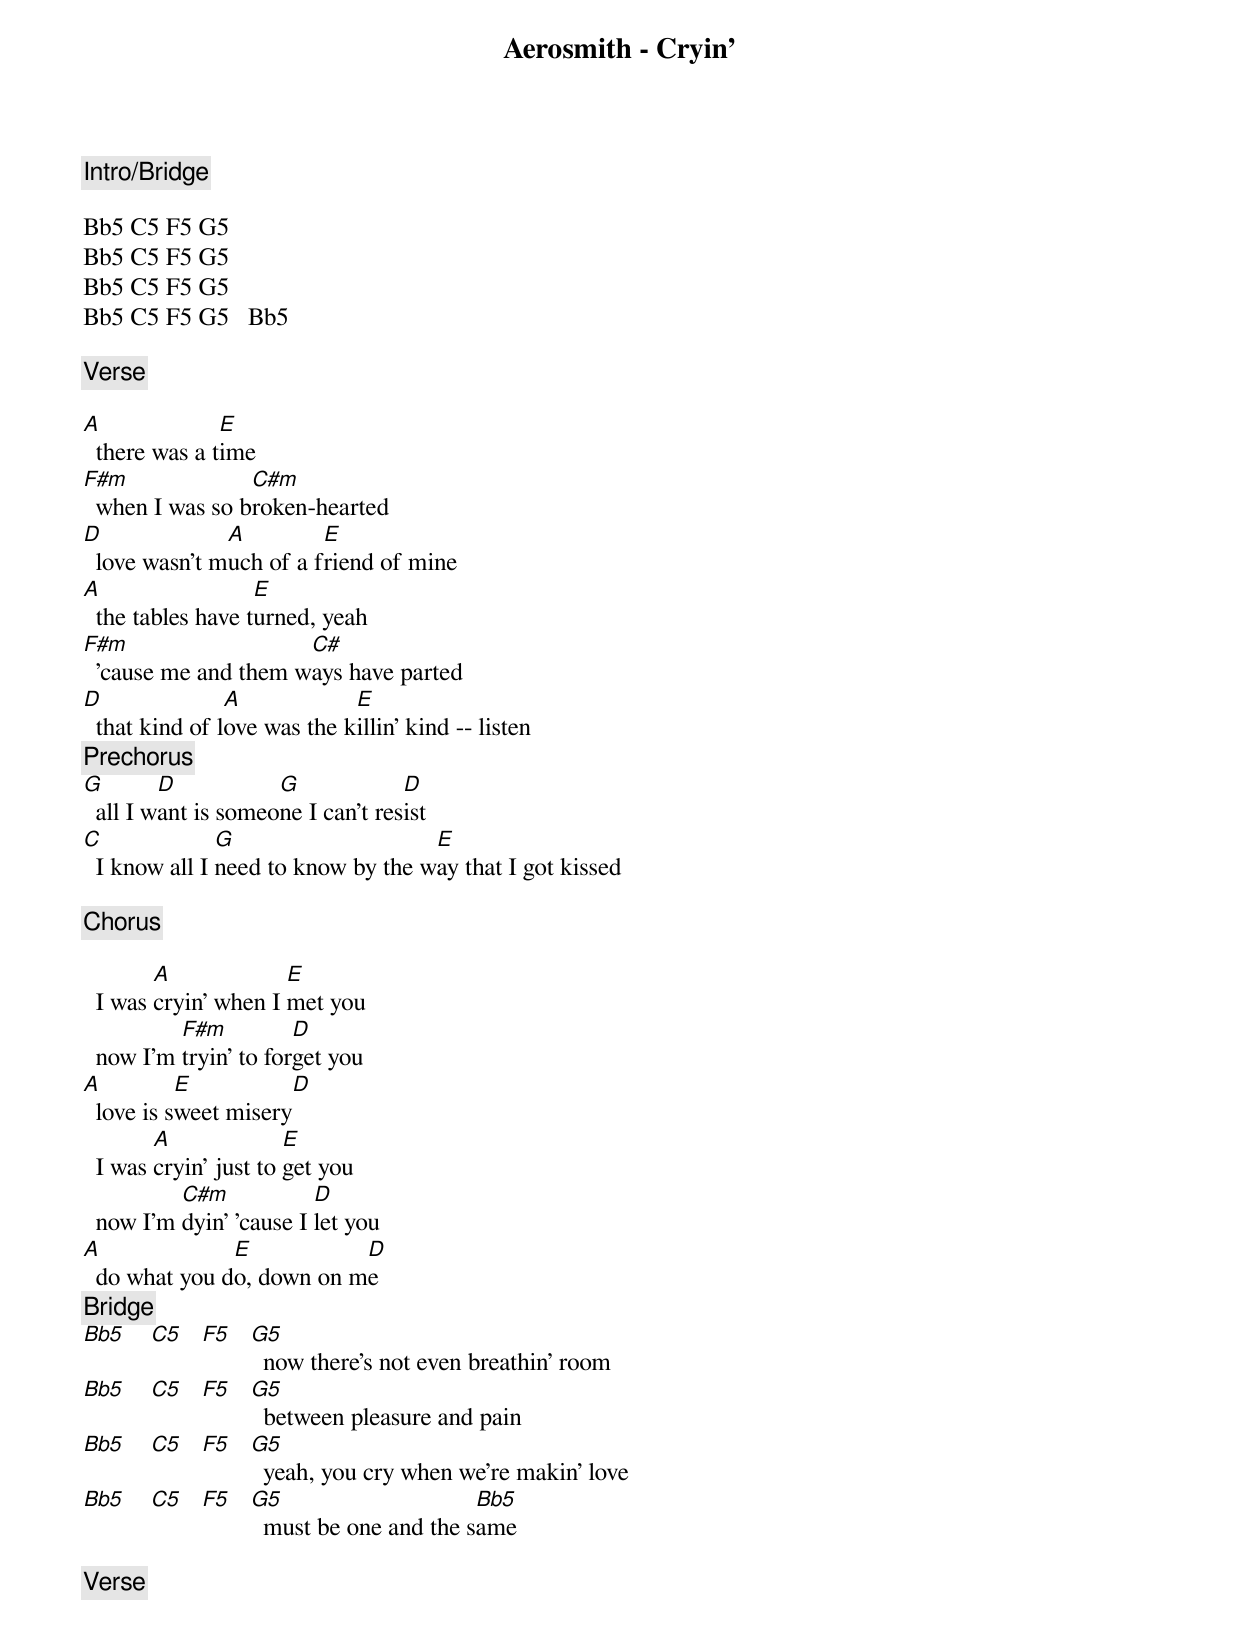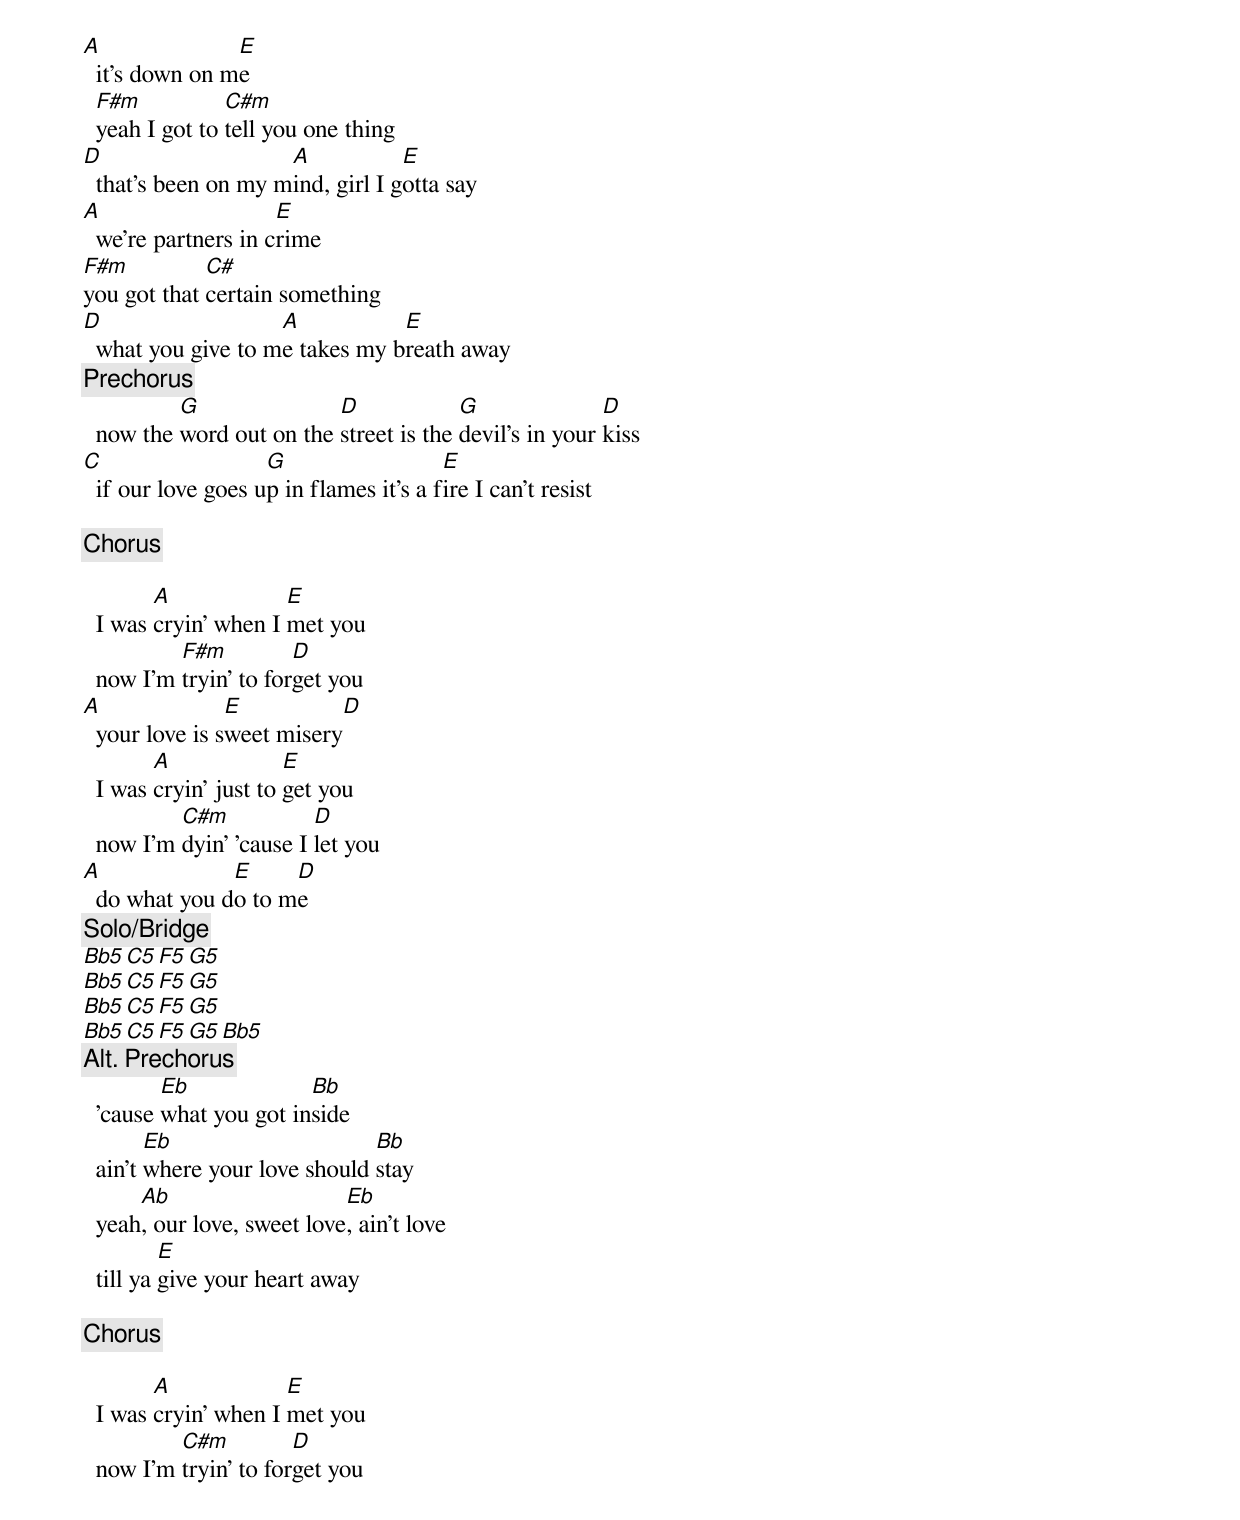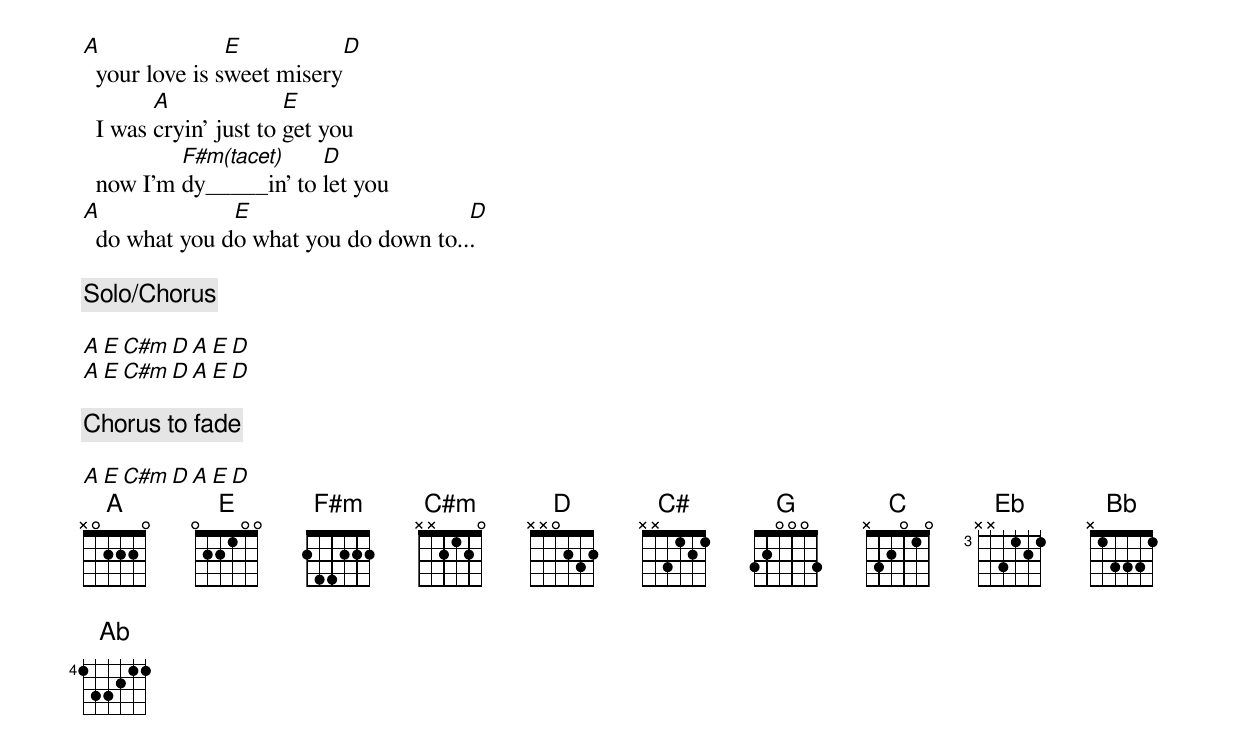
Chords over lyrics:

Aerosmith - Cryin'

[Intro/Bridge]

Bb5 C5 F5 G5
Bb5 C5 F5 G5
Bb5 C5 F5 G5
Bb5 C5 F5 G5   Bb5

[Verse]

A              E
  there was a time
F#m              C#m
  when I was so broken-hearted
D              A         E
  love wasn't much of a friend of mine
A                  E
  the tables have turned, yeah
F#m                   C#
  'cause me and them ways have parted
D               A            E
  that kind of love was the killin' kind -- listen
[Prechorus]
G        D           G             D
  all I want is someone I can't resist
C              G                    E
  I know all I need to know by the way that I got kissed

[Chorus]

        A             E
  I was cryin' when I met you
          F#m          D
  now I'm tryin' to forget you
A          E          D
  love is sweet misery
        A              E
  I was cryin' just to get you
          C#m            D
  now I'm dyin' 'cause I let you
A              E           D
  do what you do, down on me
[Bridge]
Bb5 C5 F5 G5
            now there's not even breathin' room
Bb5 C5 F5 G5
            between pleasure and pain
Bb5 C5 F5 G5
            yeah, you cry when we're makin' love
Bb5 C5 F5 G5                     Bb5
            must be one and the same

[Verse]

A               E
  it's down on me
  F#m           C#m
  yeah I got to tell you one thing
D                    A            E
  that's been on my mind, girl I gotta say
A                    E
  we're partners in crime
F#m          C#
you got that certain something
D                   A           E
  what you give to me takes my breath away
[Prechorus]
          G               D             G               D
  now the word out on the street is the devil's in your kiss
C                   G                   E
  if our love goes up in flames it's a fire I can't resist

[Chorus]

        A             E
  I was cryin' when I met you
          F#m          D
  now I'm tryin' to forget you
A               E          D
  your love is sweet misery
        A              E
  I was cryin' just to get you
          C#m            D
  now I'm dyin' 'cause I let you
A              E     D
  do what you do to me
[Solo/Bridge]
Bb5 C5 F5 G5
Bb5 C5 F5 G5
Bb5 C5 F5 G5
Bb5 C5 F5 G5   Bb5
[Alt. Prechorus]
         Eb             Bb
  'cause what you got inside
        Eb                     Bb
  ain't where your love should stay
      Ab                    Eb
  yeah, our love, sweet love, ain't love
          E
  till ya give your heart away

[Chorus]

        A             E
  I was cryin' when I met you
          C#m          D
  now I'm tryin' to forget you
A               E          D
  your love is sweet misery
        A              E
  I was cryin' just to get you
          F#m(tacet)    D
  now I'm dy_____in' to let you
A              E                      D
  do what you do what you do down to...

[Solo/Chorus]

A  E  C#m  D  A  E  D
A  E  C#m  D  A  E  D

[Chorus to fade]

A  E  C#m  D  A  E  D
